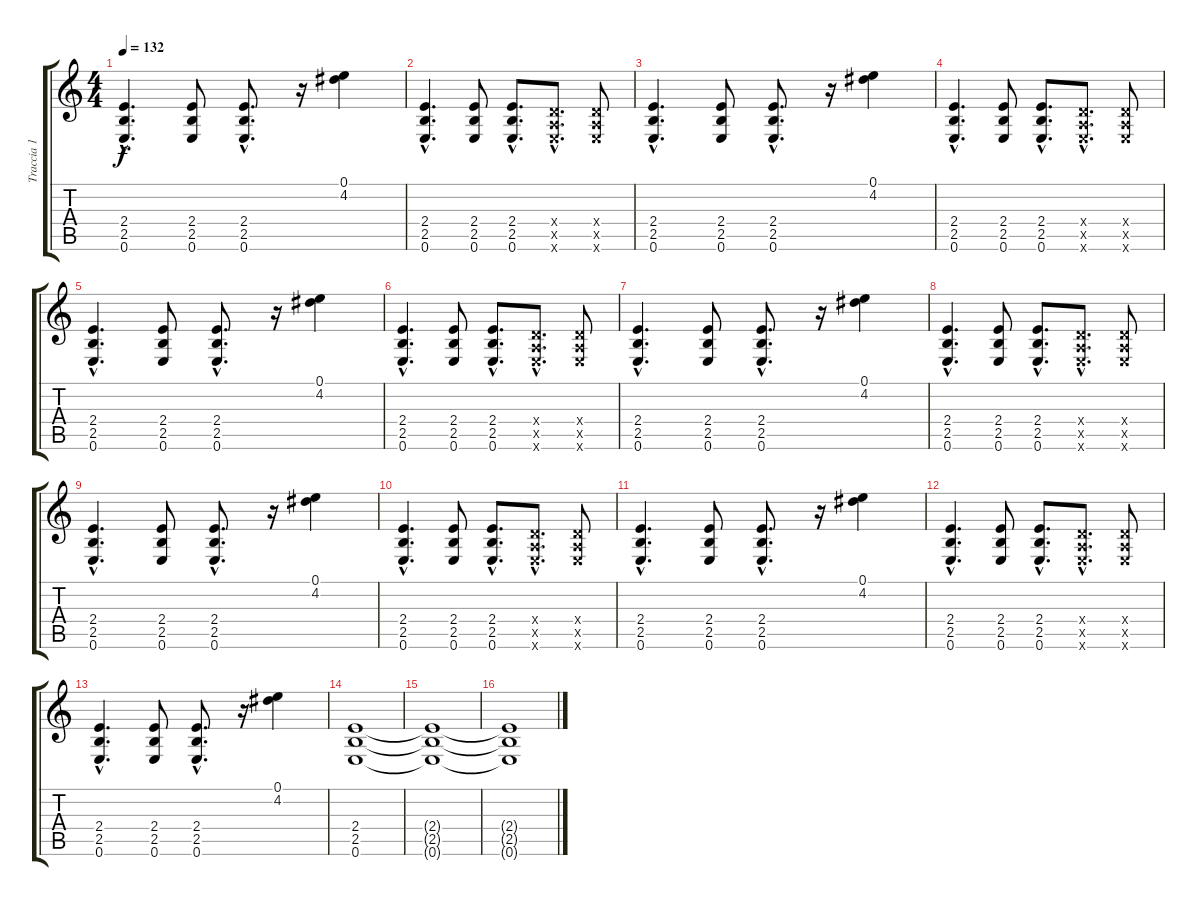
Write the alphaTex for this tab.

\track ("Traccia 1" "Traccia 1") {instrument overdrivenguitar}
\staff {score tabs}
\tuning (E4 B3 G3 D3 A2 E2) {hide}
\ts (4 4)
\tempo 132
\clef g2
\ks c
(2.4{hac} 2.5{hac} 0.6{hac}).4{d dy f} (2.4 2.5 0.6).8 (2.4{hac} 2.5{hac} 0.6{hac}).8{d} r.16 (0.1 4.2).4 |
(2.4{hac} 2.5{hac} 0.6{hac}).4{d} (2.4 2.5 0.6).8 (2.4{hac} 2.5{hac} 0.6{hac}).8{d} (0.4{hac x} 0.5{hac x} 0.6{hac x}).8{d} (0.4{x} 0.5{x} 0.6{x}).8 |
(2.4{hac} 2.5{hac} 0.6{hac}).4{d} (2.4 2.5 0.6).8 (2.4{hac} 2.5{hac} 0.6{hac}).8{d} r.16 (0.1 4.2).4 |
(2.4{hac} 2.5{hac} 0.6{hac}).4{d} (2.4 2.5 0.6).8 (2.4{hac} 2.5{hac} 0.6{hac}).8{d} (0.4{hac x} 0.5{hac x} 0.6{hac x}).8{d} (0.4{x} 0.5{x} 0.6{x}).8 |
(2.4{hac} 2.5{hac} 0.6{hac}).4{d} (2.4 2.5 0.6).8 (2.4{hac} 2.5{hac} 0.6{hac}).8{d} r.16 (0.1 4.2).4 |
(2.4{hac} 2.5{hac} 0.6{hac}).4{d} (2.4 2.5 0.6).8 (2.4{hac} 2.5{hac} 0.6{hac}).8{d} (0.4{hac x} 0.5{hac x} 0.6{hac x}).8{d} (0.4{x} 0.5{x} 0.6{x}).8 |
(2.4{hac} 2.5{hac} 0.6{hac}).4{d} (2.4 2.5 0.6).8 (2.4{hac} 2.5{hac} 0.6{hac}).8{d} r.16 (0.1 4.2).4 |
(2.4{hac} 2.5{hac} 0.6{hac}).4{d} (2.4 2.5 0.6).8 (2.4{hac} 2.5{hac} 0.6{hac}).8{d} (0.4{hac x} 0.5{hac x} 0.6{hac x}).8{d} (0.4{x} 0.5{x} 0.6{x}).8 |
(2.4{hac} 2.5{hac} 0.6{hac}).4{d} (2.4 2.5 0.6).8 (2.4{hac} 2.5{hac} 0.6{hac}).8{d} r.16 (0.1 4.2).4 |
(2.4{hac} 2.5{hac} 0.6{hac}).4{d} (2.4 2.5 0.6).8 (2.4{hac} 2.5{hac} 0.6{hac}).8{d} (0.4{hac x} 0.5{hac x} 0.6{hac x}).8{d} (0.4{x} 0.5{x} 0.6{x}).8 |
(2.4{hac} 2.5{hac} 0.6{hac}).4{d} (2.4 2.5 0.6).8 (2.4{hac} 2.5{hac} 0.6{hac}).8{d} r.16 (0.1 4.2).4 |
(2.4{hac} 2.5{hac} 0.6{hac}).4{d} (2.4 2.5 0.6).8 (2.4{hac} 2.5{hac} 0.6{hac}).8{d} (0.4{hac x} 0.5{hac x} 0.6{hac x}).8{d} (0.4{x} 0.5{x} 0.6{x}).8 |
(2.4{hac} 2.5{hac} 0.6{hac}).4{d} (2.4 2.5 0.6).8 (2.4{hac} 2.5{hac} 0.6{hac}).8{d} r.16 (0.1 4.2).4 |
(2.4 2.5 0.6).1 |
(2.4{t} 2.5{t} 0.6{t}).1 |
(2.4{t} 2.5{t} 0.6{t}).1
